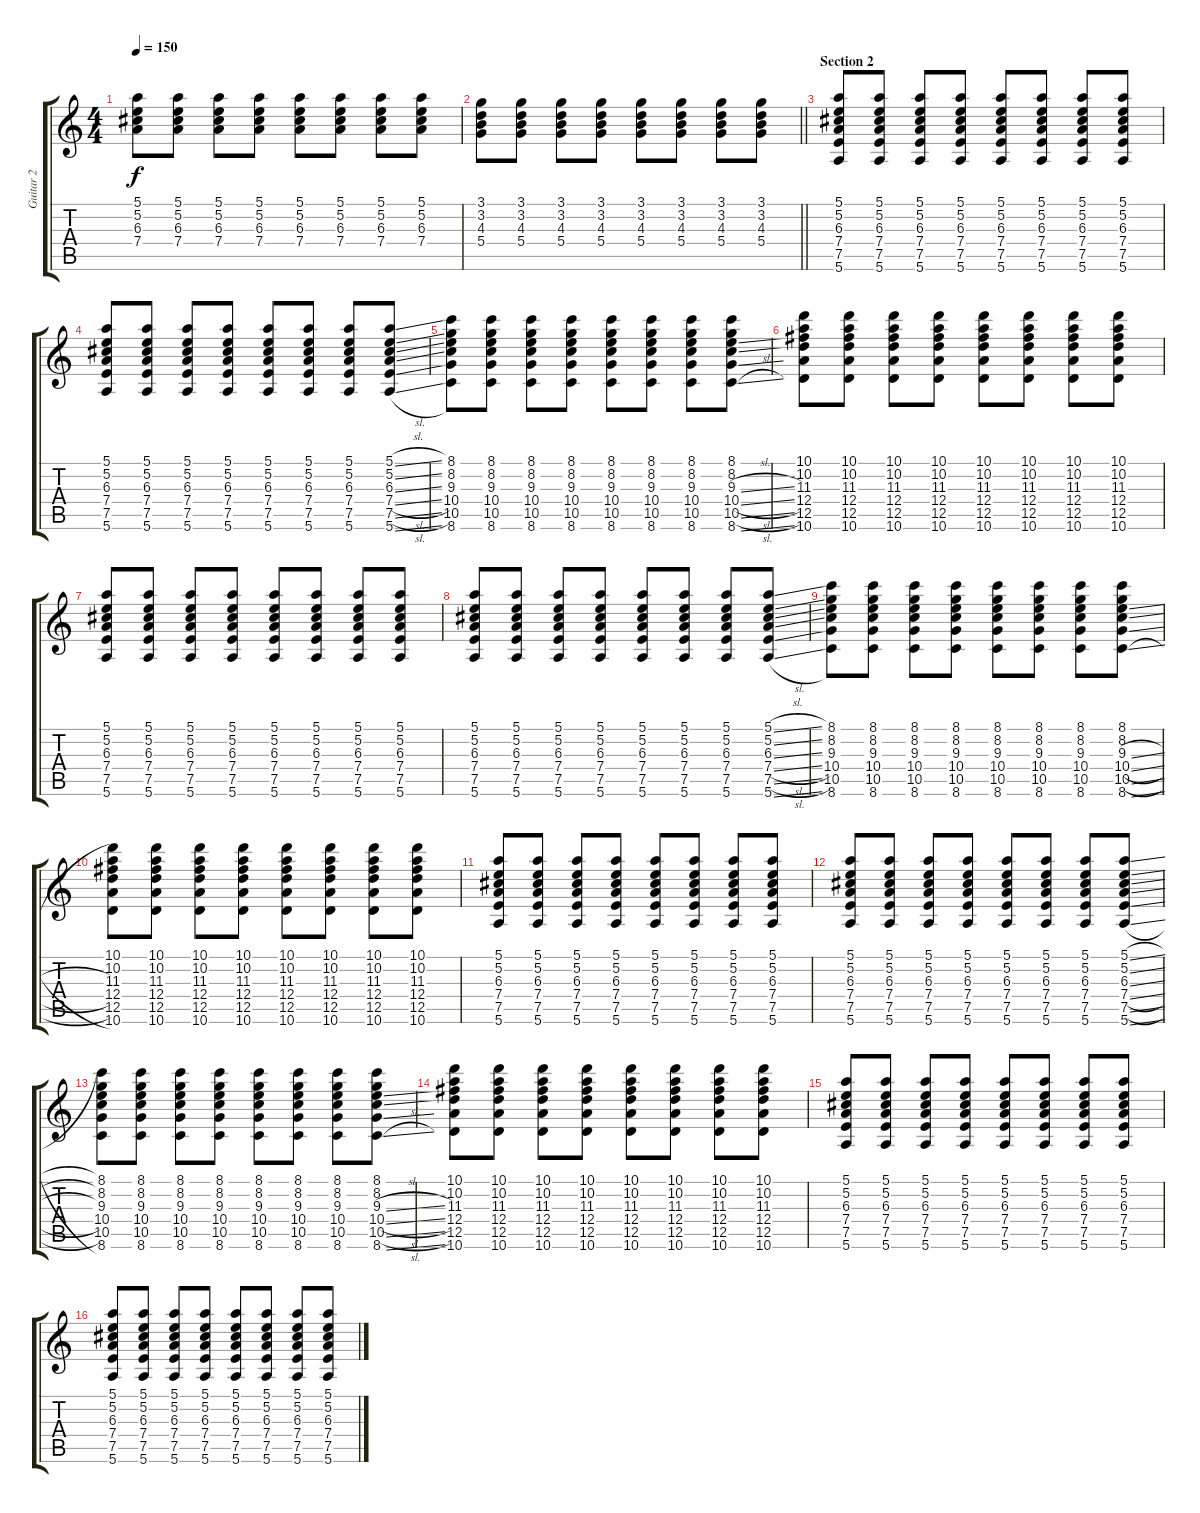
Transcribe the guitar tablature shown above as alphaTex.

\track ("Guitar 2" "Guitar 2") {instrument overdrivenguitar}
\staff {score tabs}
\tuning (E4 B3 G3 D3 A2 E2) {hide}
\ts (4 4)
\tempo 150
\clef g2
\ks c
(5.1 5.2 6.3 7.4).8{dy f} (5.1 5.2 6.3 7.4).8 (5.1 5.2 6.3 7.4).8 (5.1 5.2 6.3 7.4).8 (5.1 5.2 6.3 7.4).8 (5.1 5.2 6.3 7.4).8 (5.1 5.2 6.3 7.4).8 (5.1 5.2 6.3 7.4).8 |
\barLineRight lightlight
(3.1 3.2 4.3 5.4).8 (3.1 3.2 4.3 5.4).8 (3.1 3.2 4.3 5.4).8 (3.1 3.2 4.3 5.4).8 (3.1 3.2 4.3 5.4).8 (3.1 3.2 4.3 5.4).8 (3.1 3.2 4.3 5.4).8 (3.1 3.2 4.3 5.4).8 |
\section ("" "Section 2")
(5.1 5.2 6.3 7.4 7.5 5.6).8 (5.1 5.2 6.3 7.4 7.5 5.6).8 (5.1 5.2 6.3 7.4 7.5 5.6).8 (5.1 5.2 6.3 7.4 7.5 5.6).8 (5.1 5.2 6.3 7.4 7.5 5.6).8 (5.1 5.2 6.3 7.4 7.5 5.6).8 (5.1 5.2 6.3 7.4 7.5 5.6).8 (5.1 5.2 6.3 7.4 7.5 5.6).8 |
(5.1 5.2 6.3 7.4 7.5 5.6).8 (5.1 5.2 6.3 7.4 7.5 5.6).8 (5.1 5.2 6.3 7.4 7.5 5.6).8 (5.1 5.2 6.3 7.4 7.5 5.6).8 (5.1 5.2 6.3 7.4 7.5 5.6).8 (5.1 5.2 6.3 7.4 7.5 5.6).8 (5.1 5.2 6.3 7.4 7.5 5.6).8 (5.1{sl} 5.2{sl} 6.3{sl} 7.4{sl} 7.5{sl} 5.6{sl}).8 |
(8.1 8.2 9.3 10.4 10.5 8.6).8 (8.1 8.2 9.3 10.4 10.5 8.6).8 (8.1 8.2 9.3 10.4 10.5 8.6).8 (8.1 8.2 9.3 10.4 10.5 8.6).8 (8.1 8.2 9.3 10.4 10.5 8.6).8 (8.1 8.2 9.3 10.4 10.5 8.6).8 (8.1 8.2 9.3 10.4 10.5 8.6).8 (8.1 8.2 9.3{sl} 10.4{sl} 10.5{sl} 8.6{sl}).8 |
(10.1 10.2 11.3 12.4 12.5 10.6).8 (10.1 10.2 11.3 12.4 12.5 10.6).8 (10.1 10.2 11.3 12.4 12.5 10.6).8 (10.1 10.2 11.3 12.4 12.5 10.6).8 (10.1 10.2 11.3 12.4 12.5 10.6).8 (10.1 10.2 11.3 12.4 12.5 10.6).8 (10.1 10.2 11.3 12.4 12.5 10.6).8 (10.1 10.2 11.3 12.4 12.5 10.6).8 |
(5.1 5.2 6.3 7.4 7.5 5.6).8 (5.1 5.2 6.3 7.4 7.5 5.6).8 (5.1 5.2 6.3 7.4 7.5 5.6).8 (5.1 5.2 6.3 7.4 7.5 5.6).8 (5.1 5.2 6.3 7.4 7.5 5.6).8 (5.1 5.2 6.3 7.4 7.5 5.6).8 (5.1 5.2 6.3 7.4 7.5 5.6).8 (5.1 5.2 6.3 7.4 7.5 5.6).8 |
(5.1 5.2 6.3 7.4 7.5 5.6).8 (5.1 5.2 6.3 7.4 7.5 5.6).8 (5.1 5.2 6.3 7.4 7.5 5.6).8 (5.1 5.2 6.3 7.4 7.5 5.6).8 (5.1 5.2 6.3 7.4 7.5 5.6).8 (5.1 5.2 6.3 7.4 7.5 5.6).8 (5.1 5.2 6.3 7.4 7.5 5.6).8 (5.1{sl} 5.2{sl} 6.3{sl} 7.4{sl} 7.5{sl} 5.6{sl}).8 |
(8.1 8.2 9.3 10.4 10.5 8.6).8 (8.1 8.2 9.3 10.4 10.5 8.6).8 (8.1 8.2 9.3 10.4 10.5 8.6).8 (8.1 8.2 9.3 10.4 10.5 8.6).8 (8.1 8.2 9.3 10.4 10.5 8.6).8 (8.1 8.2 9.3 10.4 10.5 8.6).8 (8.1 8.2 9.3 10.4 10.5 8.6).8 (8.1 8.2 9.3{sl} 10.4{sl} 10.5{sl} 8.6{sl}).8 |
(10.1 10.2 11.3 12.4 12.5 10.6).8 (10.1 10.2 11.3 12.4 12.5 10.6).8 (10.1 10.2 11.3 12.4 12.5 10.6).8 (10.1 10.2 11.3 12.4 12.5 10.6).8 (10.1 10.2 11.3 12.4 12.5 10.6).8 (10.1 10.2 11.3 12.4 12.5 10.6).8 (10.1 10.2 11.3 12.4 12.5 10.6).8 (10.1 10.2 11.3 12.4 12.5 10.6).8 |
(5.1 5.2 6.3 7.4 7.5 5.6).8 (5.1 5.2 6.3 7.4 7.5 5.6).8 (5.1 5.2 6.3 7.4 7.5 5.6).8 (5.1 5.2 6.3 7.4 7.5 5.6).8 (5.1 5.2 6.3 7.4 7.5 5.6).8 (5.1 5.2 6.3 7.4 7.5 5.6).8 (5.1 5.2 6.3 7.4 7.5 5.6).8 (5.1 5.2 6.3 7.4 7.5 5.6).8 |
(5.1 5.2 6.3 7.4 7.5 5.6).8 (5.1 5.2 6.3 7.4 7.5 5.6).8 (5.1 5.2 6.3 7.4 7.5 5.6).8 (5.1 5.2 6.3 7.4 7.5 5.6).8 (5.1 5.2 6.3 7.4 7.5 5.6).8 (5.1 5.2 6.3 7.4 7.5 5.6).8 (5.1 5.2 6.3 7.4 7.5 5.6).8 (5.1{sl} 5.2{sl} 6.3{sl} 7.4{sl} 7.5{sl} 5.6{sl}).8 |
(8.1 8.2 9.3 10.4 10.5 8.6).8 (8.1 8.2 9.3 10.4 10.5 8.6).8 (8.1 8.2 9.3 10.4 10.5 8.6).8 (8.1 8.2 9.3 10.4 10.5 8.6).8 (8.1 8.2 9.3 10.4 10.5 8.6).8 (8.1 8.2 9.3 10.4 10.5 8.6).8 (8.1 8.2 9.3 10.4 10.5 8.6).8 (8.1 8.2 9.3{sl} 10.4{sl} 10.5{sl} 8.6{sl}).8 |
(10.1 10.2 11.3 12.4 12.5 10.6).8 (10.1 10.2 11.3 12.4 12.5 10.6).8 (10.1 10.2 11.3 12.4 12.5 10.6).8 (10.1 10.2 11.3 12.4 12.5 10.6).8 (10.1 10.2 11.3 12.4 12.5 10.6).8 (10.1 10.2 11.3 12.4 12.5 10.6).8 (10.1 10.2 11.3 12.4 12.5 10.6).8 (10.1 10.2 11.3 12.4 12.5 10.6).8 |
(5.1 5.2 6.3 7.4 7.5 5.6).8 (5.1 5.2 6.3 7.4 7.5 5.6).8 (5.1 5.2 6.3 7.4 7.5 5.6).8 (5.1 5.2 6.3 7.4 7.5 5.6).8 (5.1 5.2 6.3 7.4 7.5 5.6).8 (5.1 5.2 6.3 7.4 7.5 5.6).8 (5.1 5.2 6.3 7.4 7.5 5.6).8 (5.1 5.2 6.3 7.4 7.5 5.6).8 |
(5.1 5.2 6.3 7.4 7.5 5.6).8 (5.1 5.2 6.3 7.4 7.5 5.6).8 (5.1 5.2 6.3 7.4 7.5 5.6).8 (5.1 5.2 6.3 7.4 7.5 5.6).8 (5.1 5.2 6.3 7.4 7.5 5.6).8 (5.1 5.2 6.3 7.4 7.5 5.6).8 (5.1 5.2 6.3 7.4 7.5 5.6).8 (5.1{sl} 5.2{sl} 6.3{sl} 7.4{sl} 7.5{sl} 5.6{sl}).8
